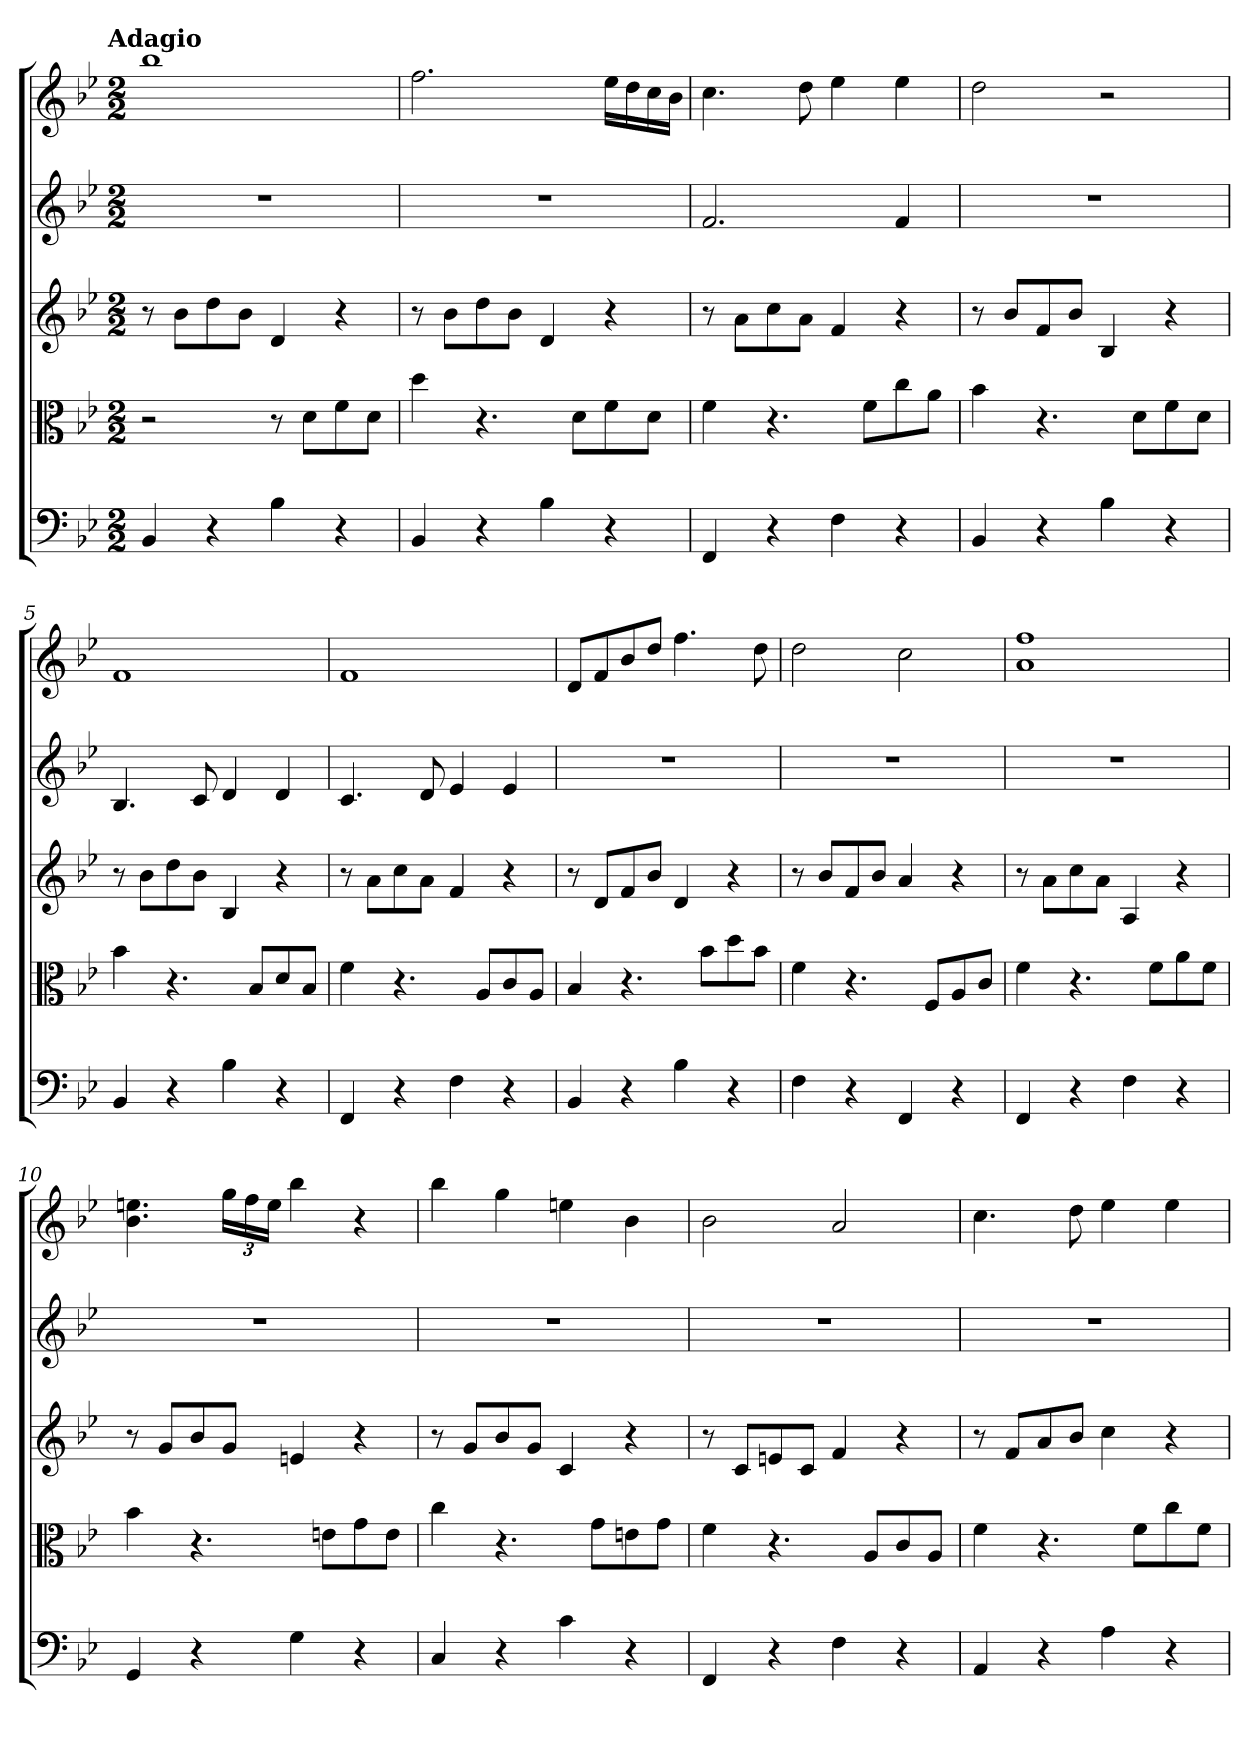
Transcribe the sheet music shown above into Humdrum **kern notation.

**kern	**kern	**kern	**kern	**kern
*part5	*part4	*part3	*part2	*part1
*staff5	*staff4	*staff3	*staff2	*staff1
*clefF4	*clefC3	*	*	*
*k[b-e-]	*k[b-e-]	*k[b-e-]	*k[b-e-]	*k[b-e-]
*B-:	*B-:	*B-:	*B-:	*B-:
!!LO:TX:omd:t=Adagio
*M2/2	*M2/2	*M2/2	*M2/2	*M2/2
*MM56	*MM56	*MM56	*MM56	*MM56
=	=	=	=	=
4BB-	2r	8r	1r	1bb-
.	.	8b-L	.	.
4r	.	8dd	.	.
.	.	8b-J	.	.
4B-	8r	4d	.	.
.	8d\L	.	.	.
4r	8f\	4r	.	.
.	8d\J	.	.	.
=2	=2	=2	=2	=2
4BB-	4dd	8r	1r	2.ff
.	.	8b-L	.	.
4r	4.r	8dd	.	.
.	.	8b-J	.	.
4B-	.	4d	.	.
.	8d\L	.	.	.
4r	8f\	4r	.	16ee-LL
.	.	.	.	16dd
.	8d\J	.	.	16cc
.	.	.	.	16b-JJ
=3	=3	=3	=3	=3
4FF	4f	8r	2.f	4.cc
.	.	8aL	.	.
4r	4.r	8cc	.	.
.	.	8aJ	.	8dd
4F	.	4f	.	4ee-
.	8f\L	.	.	.
4r	8cc\	4r	4f	4ee-
.	8a\J	.	.	.
=4	=4	=4	=4	=4
4BB-	4b-	8r	1r	2dd
.	.	8b-L	.	.
4r	4.r	8f	.	.
.	.	8b-J	.	.
4B-	.	4B-	.	2r
.	8d\L	.	.	.
4r	8f\	4r	.	.
.	8d\J	.	.	.
=5	=5	=5	=5	=5
4BB-	4b-	8r	4.B-	1f
.	.	8b-L	.	.
4r	4.r	8dd	.	.
.	.	8b-J	8c	.
4B-	.	4B-	4d	.
.	8B-/L	.	.	.
4r	8d/	4r	4d	.
.	8B-/J	.	.	.
=6	=6	=6	=6	=6
4FF	4f	8r	4.c	1f
.	.	8aL	.	.
4r	4.r	8cc	.	.
.	.	8aJ	8d	.
4F	.	4f	4e-	.
.	8A/L	.	.	.
4r	8c/	4r	4e-	.
.	8A/J	.	.	.
=7	=7	=7	=7	=7
4BB-	4B-	8r	1r	8dL
.	.	8dL	.	8f
4r	4.r	8f	.	8b-
.	.	8b-J	.	8ddJ
4B-	.	4d	.	4.ff
.	8b-\L	.	.	.
4r	8dd\	4r	.	.
.	8b-\J	.	.	8dd
=8	=8	=8	=8	=8
4F	4f	8r	1r	2dd
.	.	8b-L	.	.
4r	4.r	8f	.	.
.	.	8b-J	.	.
4FF	.	4a	.	2cc
.	8F/L	.	.	.
4r	8A/	4r	.	.
.	8c/J	.	.	.
=9	=9	=9	=9	=9
4FF	4f	8r	1r	1a 1ff
.	.	8aL	.	.
4r	4.r	8cc	.	.
.	.	8aJ	.	.
4F	.	4A	.	.
.	8f\L	.	.	.
4r	8a\	4r	.	.
.	8f\J	.	.	.
=10	=10	=10	=10	=10
4GG	4b-	8r	1r	4.b- 4.een
.	.	8gL	.	.
4r	4.r	8b-	.	.
.	.	8gJ	.	24ggLL
.	.	.	.	24ff
.	.	.	.	24eeJJ
4G	.	4en	.	4bb-
.	8en\L	.	.	.
4r	8g\	4r	.	4r
.	8e\J	.	.	.
=11	=11	=11	=11	=11
4C	4cc	8r	1r	4bb-
.	.	8gL	.	.
4r	4.r	8b-	.	4gg
.	.	8gJ	.	.
4c	.	4c	.	4een
.	8g\L	.	.	.
4r	8en\	4r	.	4b-
.	8g\J	.	.	.
=12	=12	=12	=12	=12
4FF	4f	8r	1r	2b-
.	.	8cL	.	.
4r	4.r	8en	.	.
.	.	8cJ	.	.
4F	.	4f	.	2a
.	8A/L	.	.	.
4r	8c/	4r	.	.
.	8A/J	.	.	.
=13	=13	=13	=13	=13
4AA	4f	8r	1r	4.cc
.	.	8fL	.	.
4r	4.r	8a	.	.
.	.	8b-J	.	8dd
4A	.	4cc	.	4ee-
.	8f\L	.	.	.
4r	8cc\	4r	.	4ee-
.	8f\J	.	.	.
=	=	=	=	=
*-	*-	*-	*-	*-
